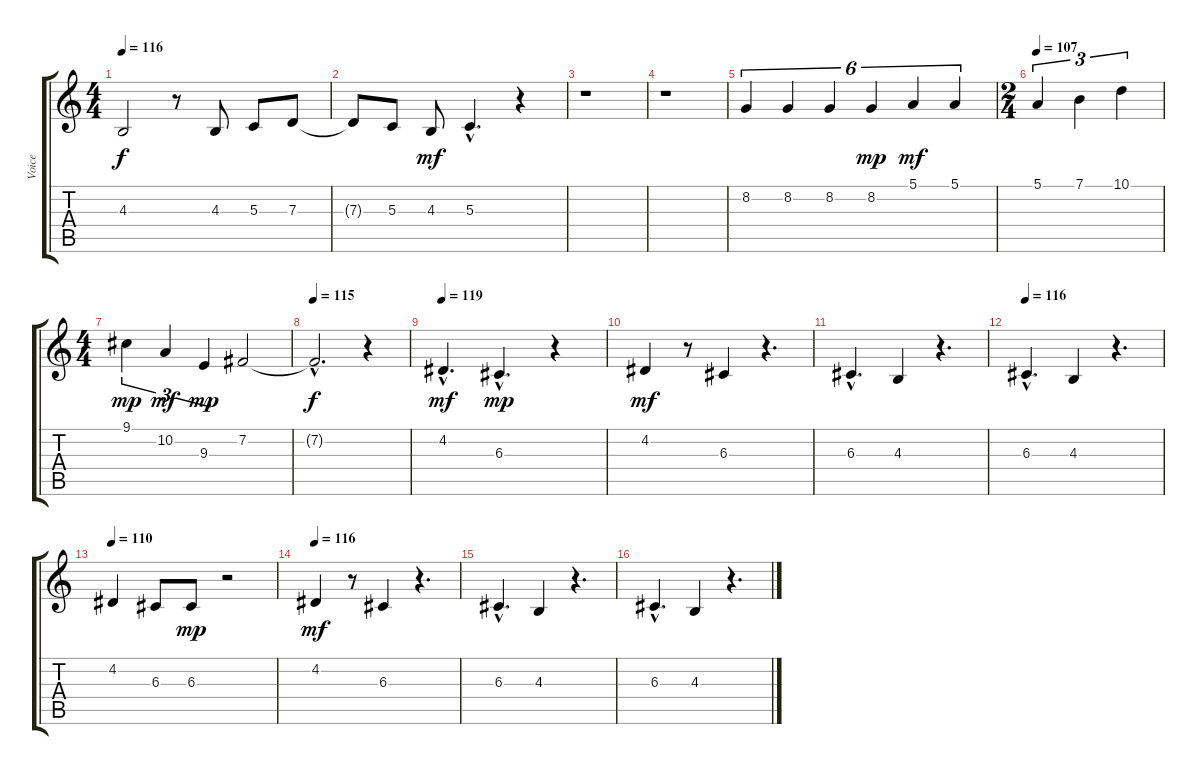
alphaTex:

\track ("Voice" "Voice") {instrument choiraahs}
\staff {score tabs}
\tuning (E4 B3 G3 D3 A2 E2) {hide}
\ts (4 4)
\tempo 116
\clef g2
\ks c
4.3.2{dy f} r.8 4.3.8 5.3.8 7.3.8 |
7.3{t}.8 5.3.8 4.3.8{dy mf} 5.3{hac}.4{d} r.4 |
r.1 |
r.1 |
8.2.4{tu (6 4)} 8.2.4{tu (6 4)} 8.2.4{tu (6 4)} 8.2.4{tu (6 4) dy mp} 5.1.4{tu (6 4) dy mf} 5.1.4{tu (6 4)} |
\ts (2 4)
\tempo 107
5.1.4{tu (3 2)} 7.1.4{tu (3 2)} 10.1.4{tu (3 2)} |
\ts (4 4)
9.1.4{tu (3 2) dy mp} 10.2.4{tu (3 2) dy mf} 9.3.4{tu (3 2) dy mp} 7.2.2 |
\tempo 115
7.2{hac t}.2{d dy f} r.4 |
\tempo 119
4.2{hac}.4{d dy mf} 6.3{hac}.4{d dy mp} r.4 |
4.2.4{dy mf} r.8 6.3.4 r.4{d} |
6.3{hac}.4{d} 4.3.4 r.4{d} |
\tempo 116
6.3{hac}.4{d} 4.3.4 r.4{d} |
\tempo 110
4.2.4 6.3.8 6.3.8{dy mp} r.2 |
\tempo 116
4.2.4{dy mf} r.8 6.3.4 r.4{d} |
6.3{hac}.4{d} 4.3.4 r.4{d} |
6.3{hac}.4{d} 4.3.4 r.4{d}
